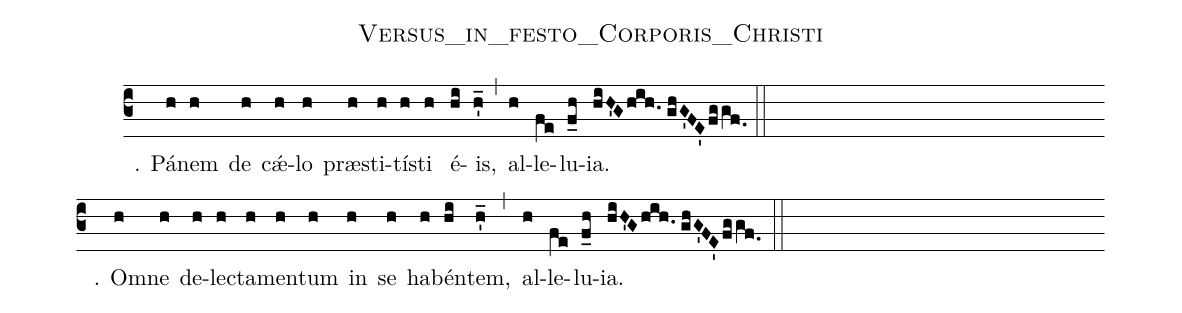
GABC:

name:Versus_in_festo_Corporis_Christi;
%%
(c3) ℣ . Pá(h)nem(h) de(h) cǽ(h)lo(h) præ(h)sti(h)tí(h)sti(h) é(hi)is,(h_') (,) al(h)le(fe)lu(f_h)ia.(hiH'G/hih.//ghG'FE'/fggf.0) (::) (Z-) ℟ . O(h)mne(h) de(h)le(h)cta(h)men(h)tum(h) in(h) se(h) ha(h)bén(hi)tem,(h_') (,) al(h)le(fe)lu(f_h)ia.(hiH'G/hih.//ghG'FE'/fggf.0) (::)
